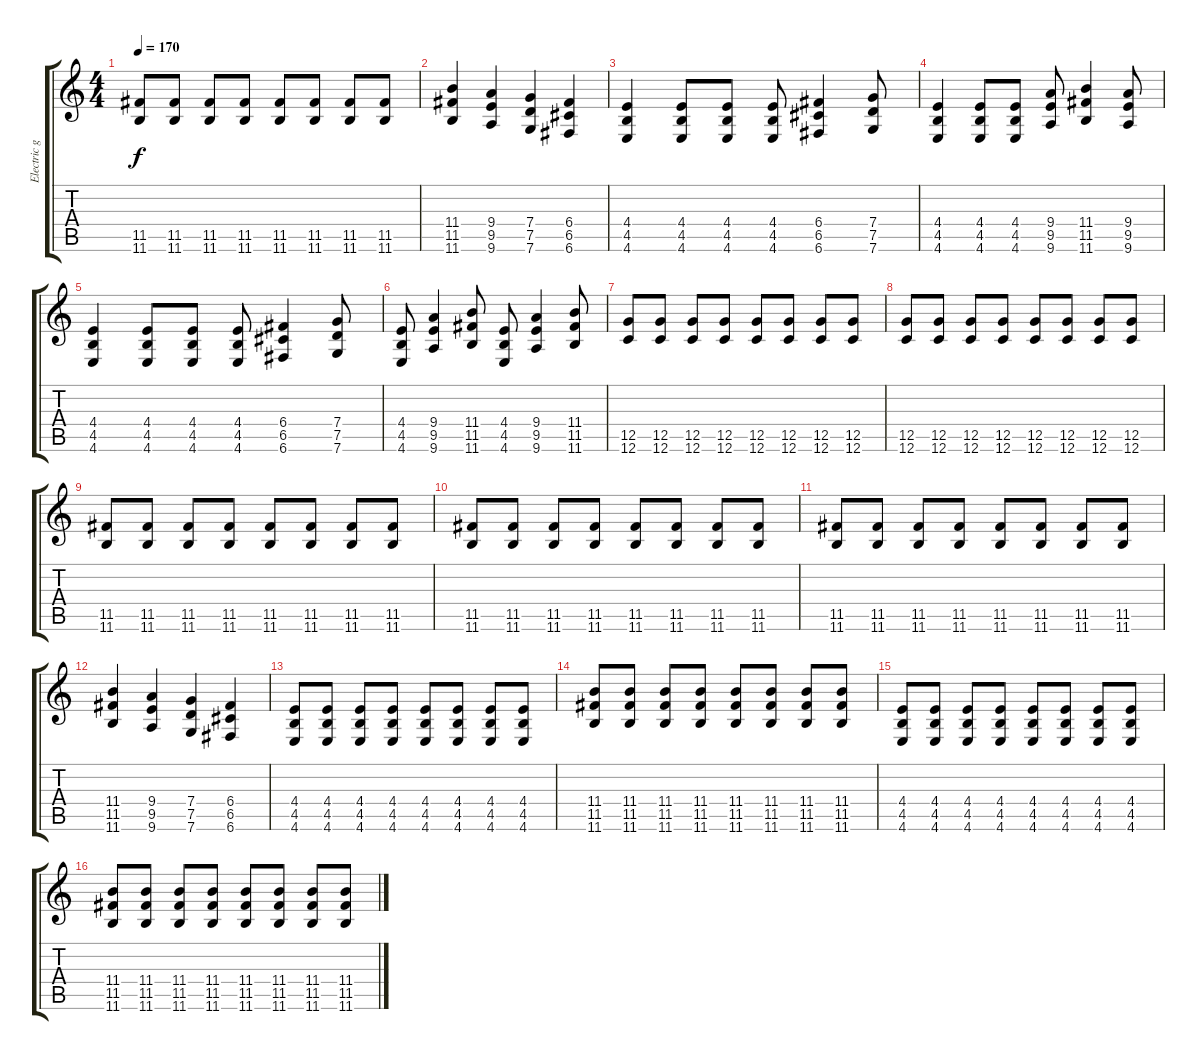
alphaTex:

\track ("Electric guitar" "Electric g") {instrument distortionguitar}
\staff {score tabs}
\tuning (D4 A3 F3 C3 G2 C2) {hide}
\ts (4 4)
\tempo 170
\clef g2
\ks c
(11.5 11.6).8{dy f} (11.5 11.6).8 (11.5 11.6).8 (11.5 11.6).8 (11.5 11.6).8 (11.5 11.6).8 (11.5 11.6).8 (11.5 11.6).8 |
(11.4 11.5 11.6).4 (9.4 9.5 9.6).4 (7.4 7.5 7.6).4 (6.4 6.5 6.6).4 |
(4.4 4.5 4.6).4 (4.4 4.5 4.6).8 (4.4 4.5 4.6).8 (4.4 4.5 4.6).8 (6.4 6.5 6.6).4 (7.4 7.5 7.6).8 |
(4.4 4.5 4.6).4 (4.4 4.5 4.6).8 (4.4 4.5 4.6).8 (9.4 9.5 9.6).8 (11.4 11.5 11.6).4 (9.4 9.5 9.6).8 |
(4.4 4.5 4.6).4 (4.4 4.5 4.6).8 (4.4 4.5 4.6).8 (4.4 4.5 4.6).8 (6.4 6.5 6.6).4 (7.4 7.5 7.6).8 |
(4.4 4.5 4.6).8 (9.4 9.5 9.6).4 (11.4 11.5 11.6).8 (4.4 4.5 4.6).8 (9.4 9.5 9.6).4 (11.4 11.5 11.6).8 |
(12.5 12.6).8 (12.5 12.6).8 (12.5 12.6).8 (12.5 12.6).8 (12.5 12.6).8 (12.5 12.6).8 (12.5 12.6).8 (12.5 12.6).8 |
(12.5 12.6).8 (12.5 12.6).8 (12.5 12.6).8 (12.5 12.6).8 (12.5 12.6).8 (12.5 12.6).8 (12.5 12.6).8 (12.5 12.6).8 |
(11.5 11.6).8 (11.5 11.6).8 (11.5 11.6).8 (11.5 11.6).8 (11.5 11.6).8 (11.5 11.6).8 (11.5 11.6).8 (11.5 11.6).8 |
(11.5 11.6).8 (11.5 11.6).8 (11.5 11.6).8 (11.5 11.6).8 (11.5 11.6).8 (11.5 11.6).8 (11.5 11.6).8 (11.5 11.6).8 |
(11.5 11.6).8 (11.5 11.6).8 (11.5 11.6).8 (11.5 11.6).8 (11.5 11.6).8 (11.5 11.6).8 (11.5 11.6).8 (11.5 11.6).8 |
(11.4 11.5 11.6).4 (9.4 9.5 9.6).4 (7.4 7.5 7.6).4 (6.4 6.5 6.6).4 |
(4.4 4.5 4.6).8 (4.4 4.5 4.6).8 (4.4 4.5 4.6).8 (4.4 4.5 4.6).8 (4.4 4.5 4.6).8 (4.4 4.5 4.6).8 (4.4 4.5 4.6).8 (4.4 4.5 4.6).8 |
(11.4 11.5 11.6).8 (11.4 11.5 11.6).8 (11.4 11.5 11.6).8 (11.4 11.5 11.6).8 (11.4 11.5 11.6).8 (11.4 11.5 11.6).8 (11.4 11.5 11.6).8 (11.4 11.5 11.6).8 |
(4.4 4.5 4.6).8 (4.4 4.5 4.6).8 (4.4 4.5 4.6).8 (4.4 4.5 4.6).8 (4.4 4.5 4.6).8 (4.4 4.5 4.6).8 (4.4 4.5 4.6).8 (4.4 4.5 4.6).8 |
(11.4 11.5 11.6).8 (11.4 11.5 11.6).8 (11.4 11.5 11.6).8 (11.4 11.5 11.6).8 (11.4 11.5 11.6).8 (11.4 11.5 11.6).8 (11.4 11.5 11.6).8 (11.4 11.5 11.6).8
